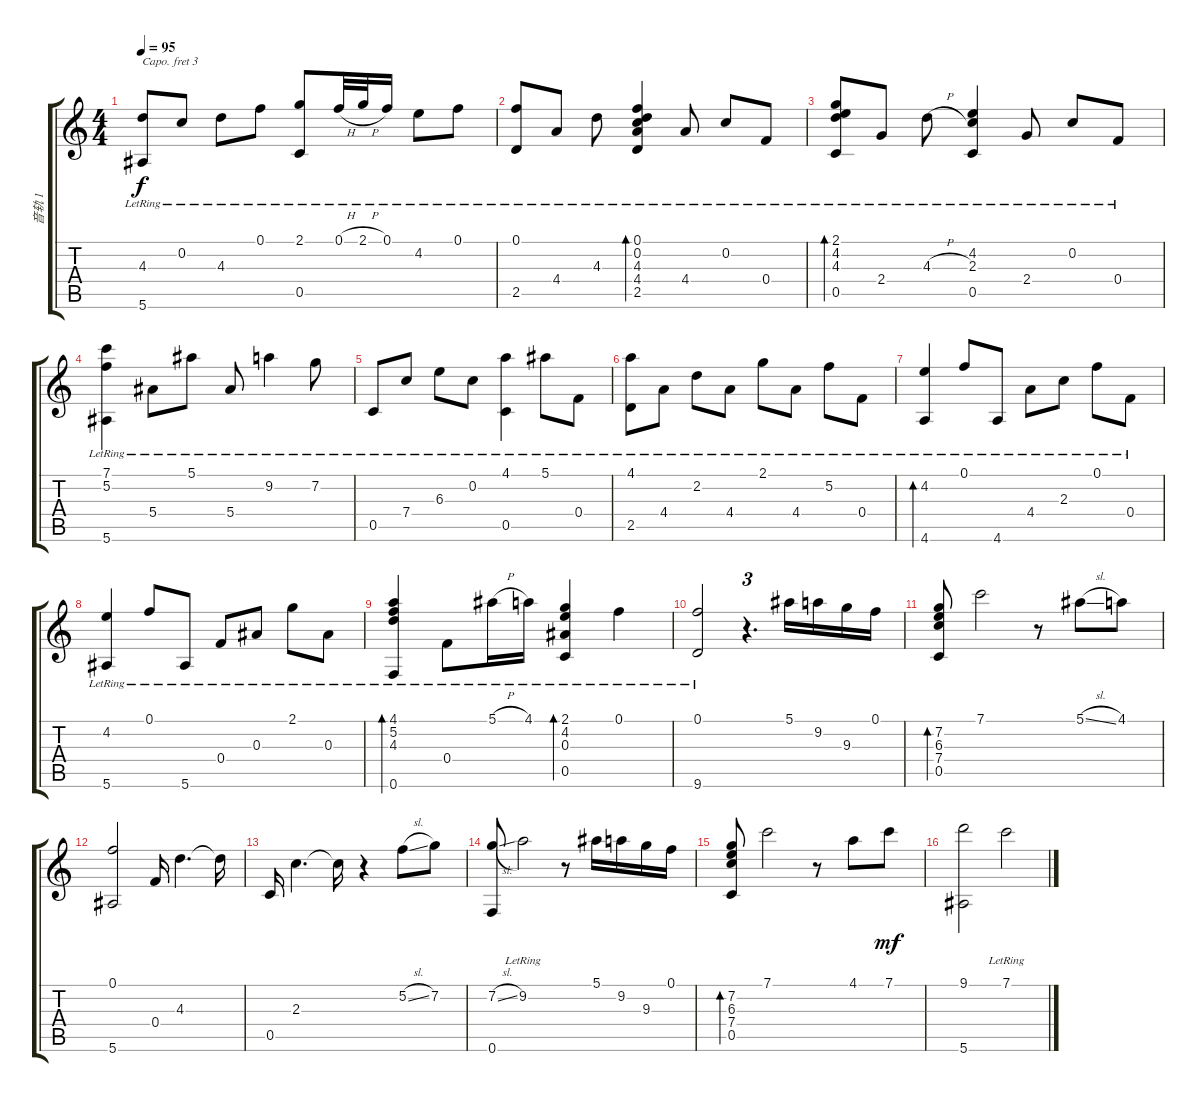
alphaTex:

\track ("音轨 1" "音轨 1") {instrument acousticguitarsteel}
\staff {score tabs}
\capo 3
\tuning (D4 A3 G3 D3 A2 D2) {hide}
\ts (4 4)
\tempo 95
\clef g2
\ks c
(4.3{lr} 5.6{lr}).8{dy f} 0.2{lr}.8 4.3{lr}.8 0.1{lr}.8 (2.1{lr} 0.5{lr}).8 0.1{h lr}.32 2.1{h lr}.32 0.1{lr}.16 4.2{lr}.8 0.1{lr}.8 |
(0.1{lr} 2.5{lr}).8 4.4{lr}.8 4.3{lr}.8 (0.1{lr} 0.2{lr} 4.3{lr} 4.4{lr} 2.5{lr}).4{bd 60} 4.4{lr}.8 0.2{lr}.8 0.4{lr}.8 |
(2.1{lr} 4.2{lr} 4.3{lr} 0.5{lr}).8{bd 480} 2.4{lr}.8 4.3{h lr}.8 (4.2{lr} 2.3{lr} 0.5{lr}).4 2.4{lr}.8 0.2{lr}.8 0.4{lr}.8 |
(7.1{lr} 5.2{lr} 5.6{lr}).4 5.4{lr}.8 5.1{lr}.8 5.4{lr}.8 9.2{lr}.4 7.2{lr}.8 |
0.5{lr}.8 7.4{lr}.8 6.3{lr}.8 0.2{lr}.8 (4.1{lr} 0.5{lr}).4 5.1{lr}.8 0.4{lr}.8 |
(4.1{lr} 2.5{lr}).8 4.4{lr}.8 2.2{lr}.8 4.4{lr}.8 2.1{lr}.8 4.4{lr}.8 5.2{lr}.8 0.4{lr}.8 |
(4.2{lr} 4.6{lr}).4{bd 480} 0.1{lr}.8 4.6{lr}.8 4.4{lr}.8 2.3{lr}.8 0.1{lr}.8 0.4{lr}.8 |
(4.2{lr} 5.6{lr}).4 0.1{lr}.8 5.6{lr}.8 0.4{lr}.8 0.3{lr}.8 2.1{lr}.8 0.3{lr}.8 |
(4.1{lr} 5.2{lr} 4.3{lr} 0.6{lr}).4{bd 480} 0.4{lr}.8 5.1{h lr}.16 4.1{lr}.16 (2.1{lr} 4.2{lr} 0.3{lr} 0.5{lr}).4{bd 480} 0.1{lr}.4 |
(0.1{lr} 9.6).2 r.4{d tu (3 2)} 5.1.16 9.2.16 9.3.16 0.1.16 |
(7.2 6.3 7.4 0.5).8{bd 480} 7.1.2 r.8 5.1{sl}.8 4.1.8 |
(0.1 5.6).2 0.4.16 4.3.4{d} 4.3{t}.16 |
0.5.16 2.3.4{d} 2.3{t}.16 r.4 5.2{sl}.8 7.2.8 |
(7.2{sl} 0.6).8 9.2{lr}.2 r.8 5.1.16 9.2.16 9.3.16 0.1.16 |
(7.2 6.3 7.4 0.5).8{bd 480} 7.1.2 r.8 4.1.8 7.1.8{dy mf} |
(9.1 5.6).2 7.1{lr}.2
